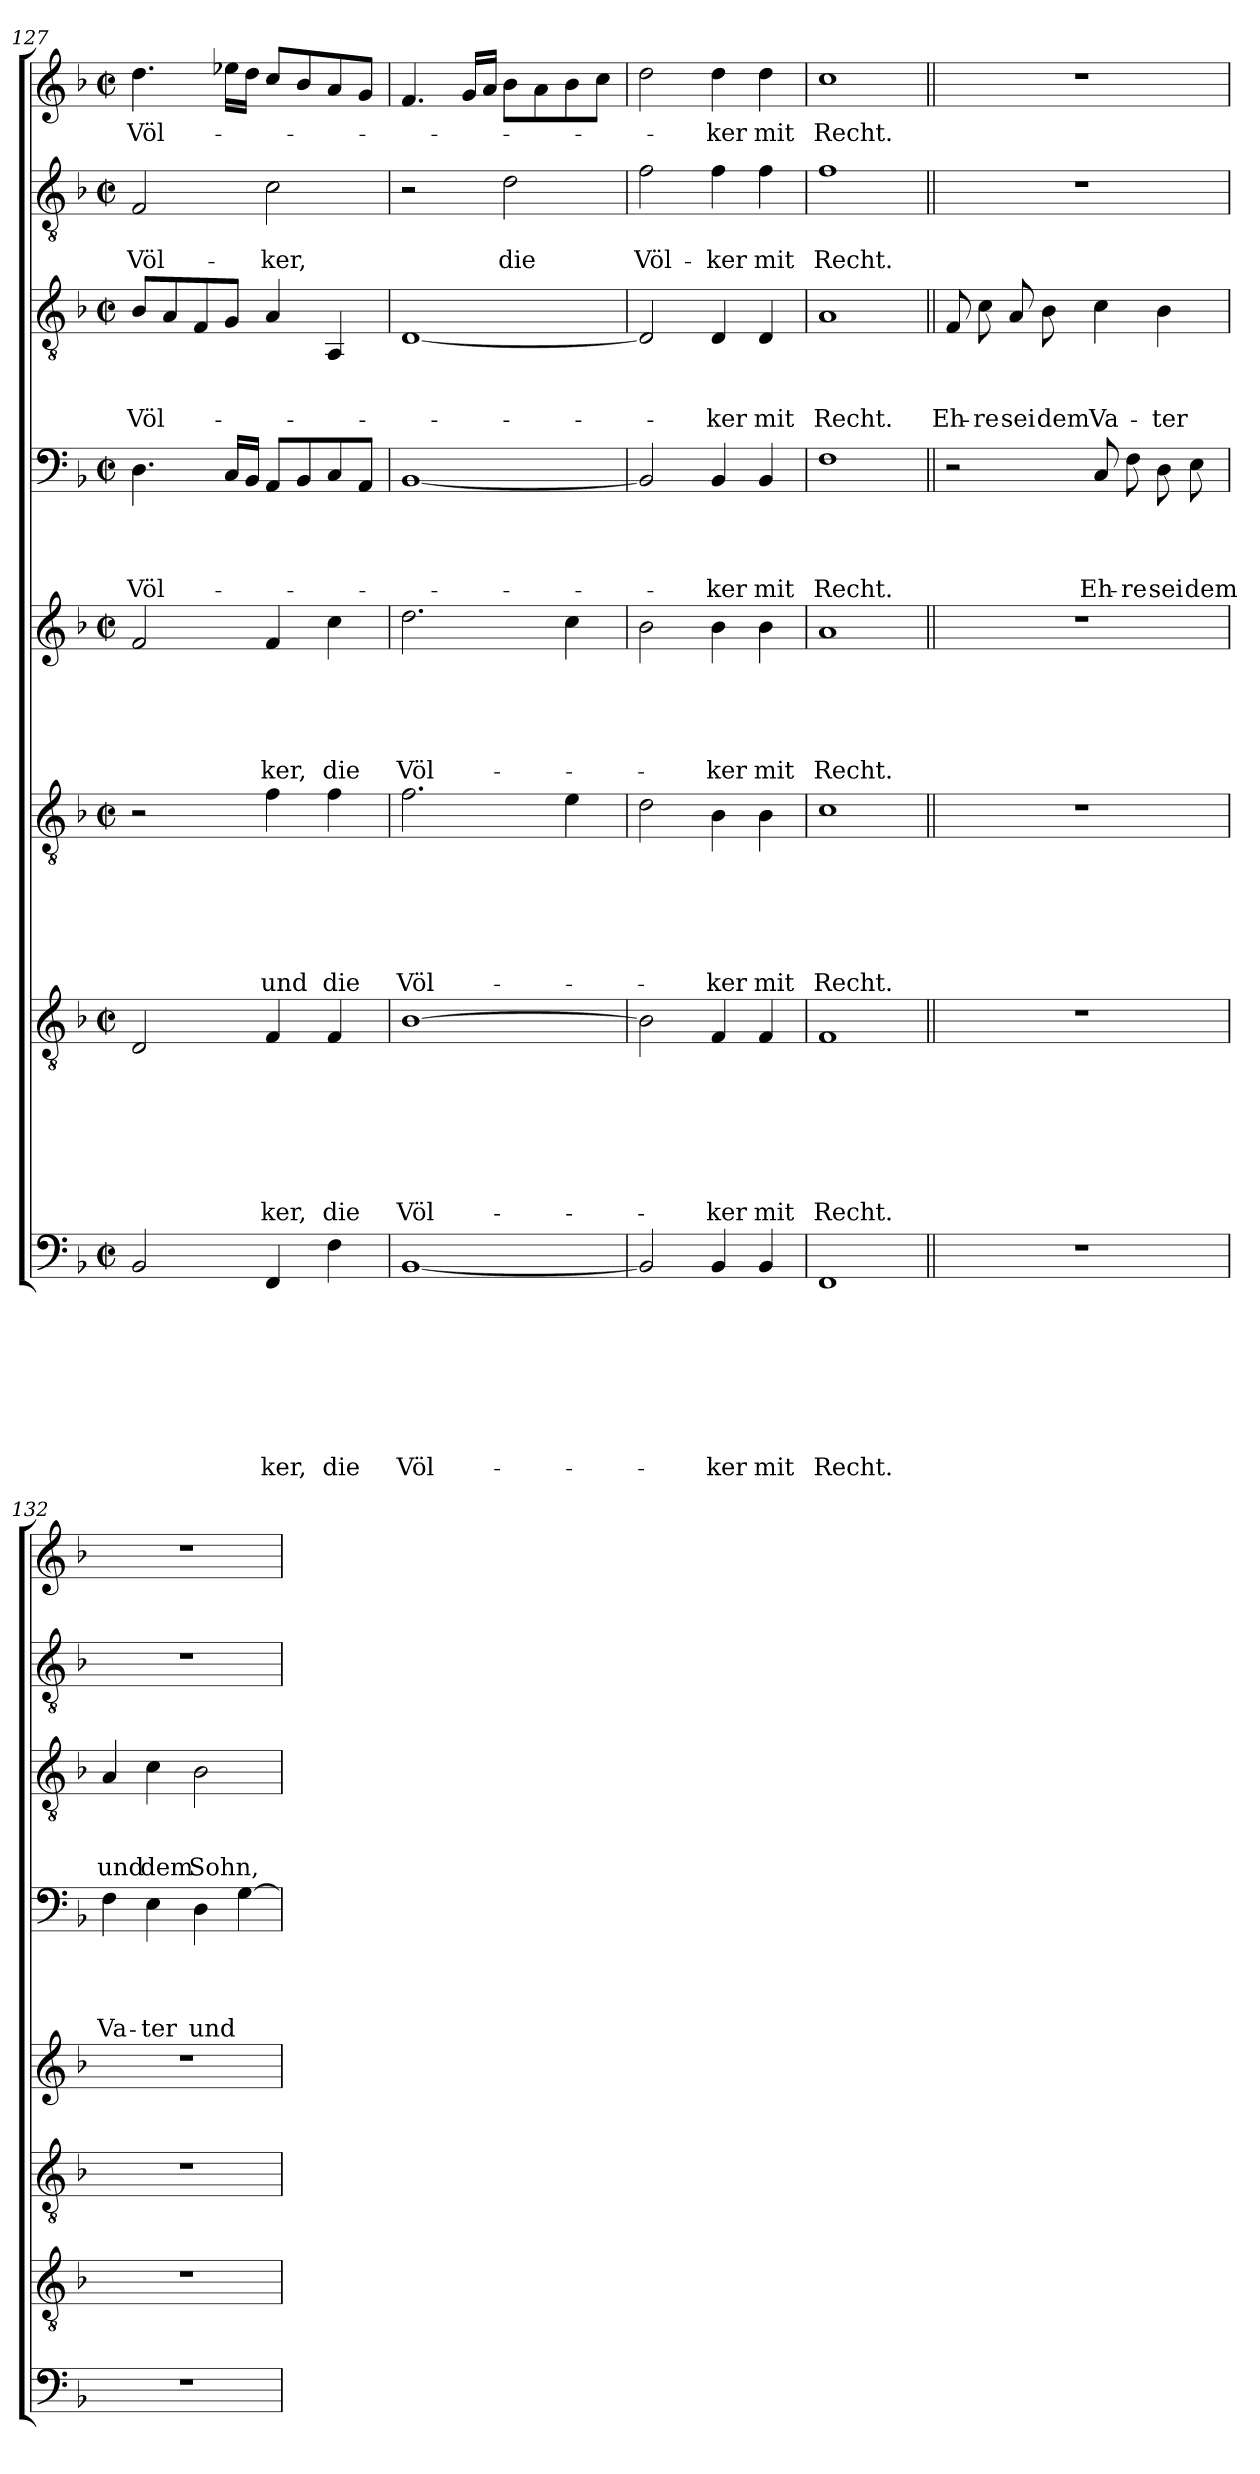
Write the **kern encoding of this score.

**kern	**text	**text	**text	**text	**text	**text	**text	**text	**kern	**text	**text	**text	**text	**text	**text	**text	**kern	**text	**text	**text	**text	**text	**text	**kern	**text	**text	**text	**text	**text	**kern	**text	**text	**text	**text	**kern	**text	**text	**text	**kern	**text	**text	**kern	**text
*part8	*part8	*part8	*part8	*part8	*part8	*part8	*part8	*part8	*part7	*part7	*part7	*part7	*part7	*part7	*part7	*part7	*part6	*part6	*part6	*part6	*part6	*part6	*part6	*part5	*part5	*part5	*part5	*part5	*part5	*part4	*part4	*part4	*part4	*part4	*part3	*part3	*part3	*part3	*part2	*part2	*part2	*part1	*part1
*staff8	*staff8	*staff8	*staff8	*staff8	*staff8	*staff8	*staff8	*staff8	*staff7	*staff7	*staff7	*staff7	*staff7	*staff7	*staff7	*staff7	*staff6	*staff6	*staff6	*staff6	*staff6	*staff6	*staff6	*staff5	*staff5	*staff5	*staff5	*staff5	*staff5	*staff4	*staff4	*staff4	*staff4	*staff4	*staff3	*staff3	*staff3	*staff3	*staff2	*staff2	*staff2	*staff1	*staff1
*clefF4	*	*	*	*	*	*	*	*	*clefGv2	*	*	*	*	*	*	*	*clefGv2	*	*	*	*	*	*	*clefG2	*	*	*	*	*	*clefF4	*	*	*	*	*clefGv2	*	*	*	*clefGv2	*	*	*clefG2	*
*k[b-]	*	*	*	*	*	*	*	*	*k[b-]	*	*	*	*	*	*	*	*k[b-]	*	*	*	*	*	*	*k[b-]	*	*	*	*	*	*k[b-]	*	*	*	*	*k[b-]	*	*	*	*k[b-]	*	*	*k[b-]	*
*F:	*	*	*	*	*	*	*	*	*F:	*	*	*	*	*	*	*	*F:	*	*	*	*	*	*	*F:	*	*	*	*	*	*F:	*	*	*	*	*F:	*	*	*	*F:	*	*	*F:	*
*M2/2	*	*	*	*	*	*	*	*	*M2/2	*	*	*	*	*	*	*	*M2/2	*	*	*	*	*	*	*M2/2	*	*	*	*	*	*M2/2	*	*	*	*	*M2/2	*	*	*	*M2/2	*	*	*M2/2	*
*met(c|)	*	*	*	*	*	*	*	*	*met(c|)	*	*	*	*	*	*	*	*met(c|)	*	*	*	*	*	*	*met(c|)	*	*	*	*	*	*met(c|)	*	*	*	*	*met(c|)	*	*	*	*met(c|)	*	*	*met(c|)	*
=127	=127	=127	=127	=127	=127	=127	=127	=127	=127	=127	=127	=127	=127	=127	=127	=127	=127	=127	=127	=127	=127	=127	=127	=127	=127	=127	=127	=127	=127	=127	=127	=127	=127	=127	=127	=127	=127	=127	=127	=127	=127	=127	=127
!	!	!	!	!	!	!	!	!	!	!	!	!	!	!	!	!	!	!	!	!	!	!	!	!	!	!	!	!	!	!	!	!	!	!LO:LY:b	!	!	!	!LO:LY:b	!	!	!LO:LY:b	!	!LO:LY:b
2BB-/	.	.	.	.	.	.	.	.	2D/	.	.	.	.	.	.	.	2r	.	.	.	.	.	.	2f/	.	.	.	.	.	4.D\	.	.	.	Völ-	8B-/L	.	.	Völ-	2F/	.	Völ-	4.dd\	Völ-
.	.	.	.	.	.	.	.	.	.	.	.	.	.	.	.	.	.	.	.	.	.	.	.	.	.	.	.	.	.	.	.	.	.	.	8A/	.	.	.	.	.	.	.	.
.	.	.	.	.	.	.	.	.	.	.	.	.	.	.	.	.	.	.	.	.	.	.	.	.	.	.	.	.	.	.	.	.	.	.	8F/	.	.	.	.	.	.	.	.
.	.	.	.	.	.	.	.	.	.	.	.	.	.	.	.	.	.	.	.	.	.	.	.	.	.	.	.	.	.	16C/LL	.	.	.	.	8G/J	.	.	.	.	.	.	16ee-X\LL	.
.	.	.	.	.	.	.	.	.	.	.	.	.	.	.	.	.	.	.	.	.	.	.	.	.	.	.	.	.	.	16BB-/JJ	.	.	.	.	.	.	.	.	.	.	.	16dd\JJ	.
!	!	!	!	!	!	!	!	!LO:LY:b	!	!	!	!	!	!	!	!LO:LY:b	!	!	!	!	!	!	!LO:LY:b	!	!	!	!	!	!LO:LY:b	!	!	!	!	!	!	!	!	!	!	!	!LO:LY:b	!	!
4FF/	.	.	.	.	.	.	.	-ker,	4F/	.	.	.	.	.	.	-ker,	4f\	.	.	.	.	.	und	4f/	.	.	.	.	-ker,	8AA/L	.	.	.	.	4A/	.	.	.	2c\	.	-ker,	8cc/L	.
.	.	.	.	.	.	.	.	.	.	.	.	.	.	.	.	.	.	.	.	.	.	.	.	.	.	.	.	.	.	8BB-/	.	.	.	.	.	.	.	.	.	.	.	8b-/	.
!	!	!	!	!	!	!	!	!LO:LY:b	!	!	!	!	!	!	!	!LO:LY:b	!	!	!	!	!	!	!LO:LY:b	!	!	!	!	!	!LO:LY:b	!	!	!	!	!	!	!	!	!	!	!	!	!	!
4F\	.	.	.	.	.	.	.	die	4F/	.	.	.	.	.	.	die	4f\	.	.	.	.	.	die	4cc\	.	.	.	.	die	8C/	.	.	.	.	4AA/	.	.	.	.	.	.	8a/	.
.	.	.	.	.	.	.	.	.	.	.	.	.	.	.	.	.	.	.	.	.	.	.	.	.	.	.	.	.	.	8AA/J	.	.	.	.	.	.	.	.	.	.	.	8g/J	.
=128	=128	=128	=128	=128	=128	=128	=128	=128	=128	=128	=128	=128	=128	=128	=128	=128	=128	=128	=128	=128	=128	=128	=128	=128	=128	=128	=128	=128	=128	=128	=128	=128	=128	=128	=128	=128	=128	=128	=128	=128	=128	=128	=128
!	!	!	!	!	!	!	!	!LO:LY:b	!	!	!	!	!	!	!	!LO:LY:b	!	!	!	!	!	!	!LO:LY:b	!	!	!	!	!	!LO:LY:b	!	!	!	!	!	!	!	!	!	!	!	!	!	!
[1BB-	.	.	.	.	.	.	.	Völ-	[1B-	.	.	.	.	.	.	Völ-	2.f\	.	.	.	.	.	Völ-	2.dd\	.	.	.	.	Völ-	[1BB-	.	.	.	.	[1D	.	.	.	2r	.	.	4.f/	.
.	.	.	.	.	.	.	.	.	.	.	.	.	.	.	.	.	.	.	.	.	.	.	.	.	.	.	.	.	.	.	.	.	.	.	.	.	.	.	.	.	.	16g/LL	.
.	.	.	.	.	.	.	.	.	.	.	.	.	.	.	.	.	.	.	.	.	.	.	.	.	.	.	.	.	.	.	.	.	.	.	.	.	.	.	.	.	.	16a/JJ	.
!	!	!	!	!	!	!	!	!	!	!	!	!	!	!	!	!	!	!	!	!	!	!	!	!	!	!	!	!	!	!	!	!	!	!	!	!	!	!	!	!	!LO:LY:b	!	!
.	.	.	.	.	.	.	.	.	.	.	.	.	.	.	.	.	.	.	.	.	.	.	.	.	.	.	.	.	.	.	.	.	.	.	.	.	.	.	2d\	.	die	8b-\L	.
.	.	.	.	.	.	.	.	.	.	.	.	.	.	.	.	.	.	.	.	.	.	.	.	.	.	.	.	.	.	.	.	.	.	.	.	.	.	.	.	.	.	8a\	.
.	.	.	.	.	.	.	.	.	.	.	.	.	.	.	.	.	4e\	.	.	.	.	.	.	4cc\	.	.	.	.	.	.	.	.	.	.	.	.	.	.	.	.	.	8b-\	.
.	.	.	.	.	.	.	.	.	.	.	.	.	.	.	.	.	.	.	.	.	.	.	.	.	.	.	.	.	.	.	.	.	.	.	.	.	.	.	.	.	.	8cc\J	.
=129	=129	=129	=129	=129	=129	=129	=129	=129	=129	=129	=129	=129	=129	=129	=129	=129	=129	=129	=129	=129	=129	=129	=129	=129	=129	=129	=129	=129	=129	=129	=129	=129	=129	=129	=129	=129	=129	=129	=129	=129	=129	=129	=129
!	!	!	!	!	!	!	!	!	!	!	!	!	!	!	!	!	!	!	!	!	!	!	!	!	!	!	!	!	!	!	!	!	!	!	!	!	!	!	!	!	!LO:LY:b	!	!
2BB-/]	.	.	.	.	.	.	.	.	2B-\]	.	.	.	.	.	.	.	2d\	.	.	.	.	.	.	2b-\	.	.	.	.	.	2BB-/]	.	.	.	.	2D/]	.	.	.	2f\	.	Völ-	2dd\	.
!	!	!	!	!	!	!	!	!LO:LY:b	!	!	!	!	!	!	!	!LO:LY:b	!	!	!	!	!	!	!LO:LY:b	!	!	!	!	!	!LO:LY:b	!	!	!	!	!LO:LY:b	!	!	!	!LO:LY:b	!	!	!LO:LY:b	!	!LO:LY:b
4BB-/	.	.	.	.	.	.	.	-ker	4F/	.	.	.	.	.	.	-ker	4B-\	.	.	.	.	.	-ker	4b-\	.	.	.	.	-ker	4BB-/	.	.	.	-ker	4D/	.	.	-ker	4f\	.	-ker	4dd\	-ker
!	!	!	!	!	!	!	!	!LO:LY:b	!	!	!	!	!	!	!	!LO:LY:b	!	!	!	!	!	!	!LO:LY:b	!	!	!	!	!	!LO:LY:b	!	!	!	!	!LO:LY:b	!	!	!	!LO:LY:b	!	!	!LO:LY:b	!	!LO:LY:b
4BB-/	.	.	.	.	.	.	.	mit	4F/	.	.	.	.	.	.	mit	4B-\	.	.	.	.	.	mit	4b-\	.	.	.	.	mit	4BB-/	.	.	.	mit	4D/	.	.	mit	4f\	.	mit	4dd\	mit
=130	=130	=130	=130	=130	=130	=130	=130	=130	=130	=130	=130	=130	=130	=130	=130	=130	=130	=130	=130	=130	=130	=130	=130	=130	=130	=130	=130	=130	=130	=130	=130	=130	=130	=130	=130	=130	=130	=130	=130	=130	=130	=130	=130
!	!	!	!	!	!	!	!	!LO:LY:b	!	!	!	!	!	!	!	!LO:LY:b	!	!	!	!	!	!	!LO:LY:b	!	!	!	!	!	!LO:LY:b	!	!	!	!	!LO:LY:b	!	!	!	!LO:LY:b	!	!	!LO:LY:b	!	!LO:LY:b
1FF	.	.	.	.	.	.	.	Recht.	1F	.	.	.	.	.	.	Recht.	1c	.	.	.	.	.	Recht.	1a	.	.	.	.	Recht.	1F	.	.	.	Recht.	1A	.	.	Recht.	1f	.	Recht.	1cc	Recht.
!!LO:LB:g=z
=131||	=131||	=131||	=131||	=131||	=131||	=131||	=131||	=131||	=131||	=131||	=131||	=131||	=131||	=131||	=131||	=131||	=131||	=131||	=131||	=131||	=131||	=131||	=131||	=131||	=131||	=131||	=131||	=131||	=131||	=131||	=131||	=131||	=131||	=131||	=131||	=131||	=131||	=131||	=131||	=131||	=131||	=131||	=131||
!	!	!	!	!	!	!	!	!	!	!	!	!	!	!	!	!	!	!	!	!	!	!	!	!	!	!	!	!	!	!	!	!	!	!	!	!	!	!LO:LY:b	!	!	!	!	!
1r	.	.	.	.	.	.	.	.	1r	.	.	.	.	.	.	.	1r	.	.	.	.	.	.	1r	.	.	.	.	.	2r	.	.	.	.	8F/	.	.	Eh-	1r	.	.	1r	.
!	!	!	!	!	!	!	!	!	!	!	!	!	!	!	!	!	!	!	!	!	!	!	!	!	!	!	!	!	!	!	!	!	!	!	!	!	!	!LO:LY:b	!	!	!	!	!
.	.	.	.	.	.	.	.	.	.	.	.	.	.	.	.	.	.	.	.	.	.	.	.	.	.	.	.	.	.	.	.	.	.	.	8c\	.	.	-re	.	.	.	.	.
!	!	!	!	!	!	!	!	!	!	!	!	!	!	!	!	!	!	!	!	!	!	!	!	!	!	!	!	!	!	!	!	!	!	!	!	!	!	!LO:LY:b	!	!	!	!	!
.	.	.	.	.	.	.	.	.	.	.	.	.	.	.	.	.	.	.	.	.	.	.	.	.	.	.	.	.	.	.	.	.	.	.	8A/	.	.	sei	.	.	.	.	.
!	!	!	!	!	!	!	!	!	!	!	!	!	!	!	!	!	!	!	!	!	!	!	!	!	!	!	!	!	!	!	!	!	!	!	!	!	!	!LO:LY:b	!	!	!	!	!
.	.	.	.	.	.	.	.	.	.	.	.	.	.	.	.	.	.	.	.	.	.	.	.	.	.	.	.	.	.	.	.	.	.	.	8B-\	.	.	dem	.	.	.	.	.
!	!	!	!	!	!	!	!	!	!	!	!	!	!	!	!	!	!	!	!	!	!	!	!	!	!	!	!	!	!	!	!	!	!	!LO:LY:b	!	!	!	!LO:LY:b	!	!	!	!	!
.	.	.	.	.	.	.	.	.	.	.	.	.	.	.	.	.	.	.	.	.	.	.	.	.	.	.	.	.	.	8C/	.	.	.	Eh-	4c\	.	.	Va-	.	.	.	.	.
!	!	!	!	!	!	!	!	!	!	!	!	!	!	!	!	!	!	!	!	!	!	!	!	!	!	!	!	!	!	!	!	!	!	!LO:LY:b	!	!	!	!	!	!	!	!	!
.	.	.	.	.	.	.	.	.	.	.	.	.	.	.	.	.	.	.	.	.	.	.	.	.	.	.	.	.	.	8F\	.	.	.	-re	.	.	.	.	.	.	.	.	.
!	!	!	!	!	!	!	!	!	!	!	!	!	!	!	!	!	!	!	!	!	!	!	!	!	!	!	!	!	!	!	!	!	!	!LO:LY:b	!	!	!	!LO:LY:b	!	!	!	!	!
.	.	.	.	.	.	.	.	.	.	.	.	.	.	.	.	.	.	.	.	.	.	.	.	.	.	.	.	.	.	8D\	.	.	.	sei	4B-\	.	.	-ter	.	.	.	.	.
!	!	!	!	!	!	!	!	!	!	!	!	!	!	!	!	!	!	!	!	!	!	!	!	!	!	!	!	!	!	!	!	!	!	!LO:LY:b	!	!	!	!	!	!	!	!	!
.	.	.	.	.	.	.	.	.	.	.	.	.	.	.	.	.	.	.	.	.	.	.	.	.	.	.	.	.	.	8E\	.	.	.	dem	.	.	.	.	.	.	.	.	.
=132	=132	=132	=132	=132	=132	=132	=132	=132	=132	=132	=132	=132	=132	=132	=132	=132	=132	=132	=132	=132	=132	=132	=132	=132	=132	=132	=132	=132	=132	=132	=132	=132	=132	=132	=132	=132	=132	=132	=132	=132	=132	=132	=132
!	!	!	!	!	!	!	!	!	!	!	!	!	!	!	!	!	!	!	!	!	!	!	!	!	!	!	!	!	!	!	!	!	!	!LO:LY:b	!	!	!	!LO:LY:b	!	!	!	!	!
1r	.	.	.	.	.	.	.	.	1r	.	.	.	.	.	.	.	1r	.	.	.	.	.	.	1r	.	.	.	.	.	4F\	.	.	.	Va-	4A/	.	.	und	1r	.	.	1r	.
!	!	!	!	!	!	!	!	!	!	!	!	!	!	!	!	!	!	!	!	!	!	!	!	!	!	!	!	!	!	!	!	!	!	!LO:LY:b	!	!	!	!LO:LY:b	!	!	!	!	!
.	.	.	.	.	.	.	.	.	.	.	.	.	.	.	.	.	.	.	.	.	.	.	.	.	.	.	.	.	.	4E\	.	.	.	-ter	4c\	.	.	dem	.	.	.	.	.
!	!	!	!	!	!	!	!	!	!	!	!	!	!	!	!	!	!	!	!	!	!	!	!	!	!	!	!	!	!	!	!	!	!	!LO:LY:b	!	!	!	!LO:LY:b	!	!	!	!	!
.	.	.	.	.	.	.	.	.	.	.	.	.	.	.	.	.	.	.	.	.	.	.	.	.	.	.	.	.	.	4D\	.	.	.	und	2B-\	.	.	Sohn,	.	.	.	.	.
.	.	.	.	.	.	.	.	.	.	.	.	.	.	.	.	.	.	.	.	.	.	.	.	.	.	.	.	.	.	[4G\	.	.	.	.	.	.	.	.	.	.	.	.	.
=	=	=	=	=	=	=	=	=	=	=	=	=	=	=	=	=	=	=	=	=	=	=	=	=	=	=	=	=	=	=	=	=	=	=	=	=	=	=	=	=	=	=	=
*-	*-	*-	*-	*-	*-	*-	*-	*-	*-	*-	*-	*-	*-	*-	*-	*-	*-	*-	*-	*-	*-	*-	*-	*-	*-	*-	*-	*-	*-	*-	*-	*-	*-	*-	*-	*-	*-	*-	*-	*-	*-	*-	*-
